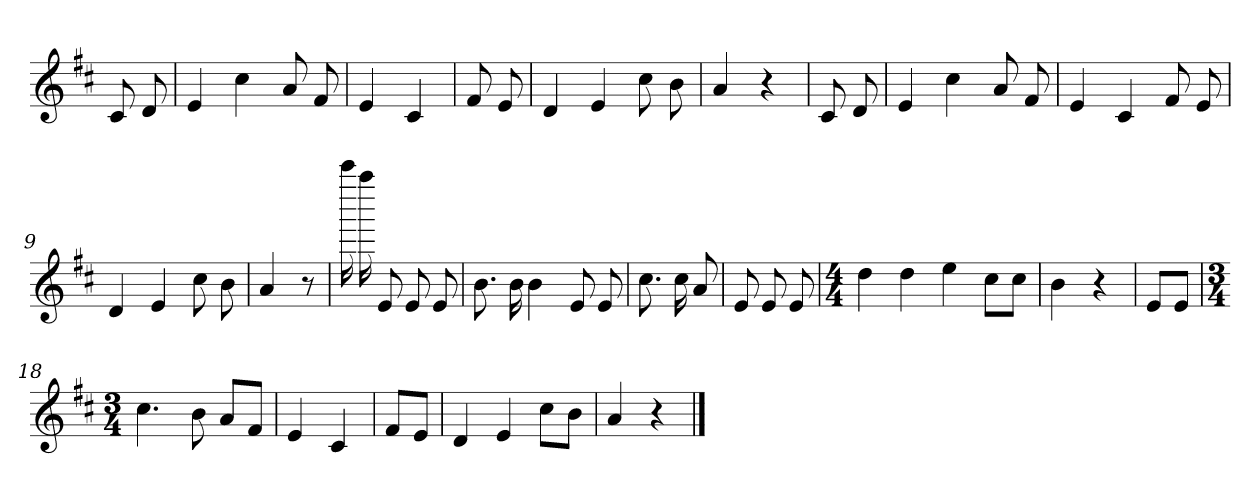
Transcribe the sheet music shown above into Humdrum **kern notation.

**kern
*part1
*staff1
*clefG2
*k[f#c#]
=
8c#
8d
=1
4e
4cc#
8a
8f#
=2
4e
4c#
=3
8f#
8e
=4
4d
4e
8cc#
8b
=5
4a
4r
=6
8c#
8d
=7
4e
4cc#
8a
8f#
=8
4e
4c#
8f#
8e
=9
4d
4e
8cc#
8b
=10
4a
8r
=11
16ccccc#
16aaaa
8e
8e
8e
=12
8.b
16b
4b
8e
8e
=13
8.cc#
16cc#
8a
=14
8e
8e
8e
=15
*M4/4
4dd
4dd
4ee
8cc#\L
8cc#\J
=16
4b
4r
=17
8e/L
8e/J
=18
*M3/4
4.cc#
8b
8a/L
8f#/J
=19
4e
4c#
=20
8f#/L
8e/J
=21
4d
4e
8cc#\L
8b\J
=22
4a
4r
==
*-
